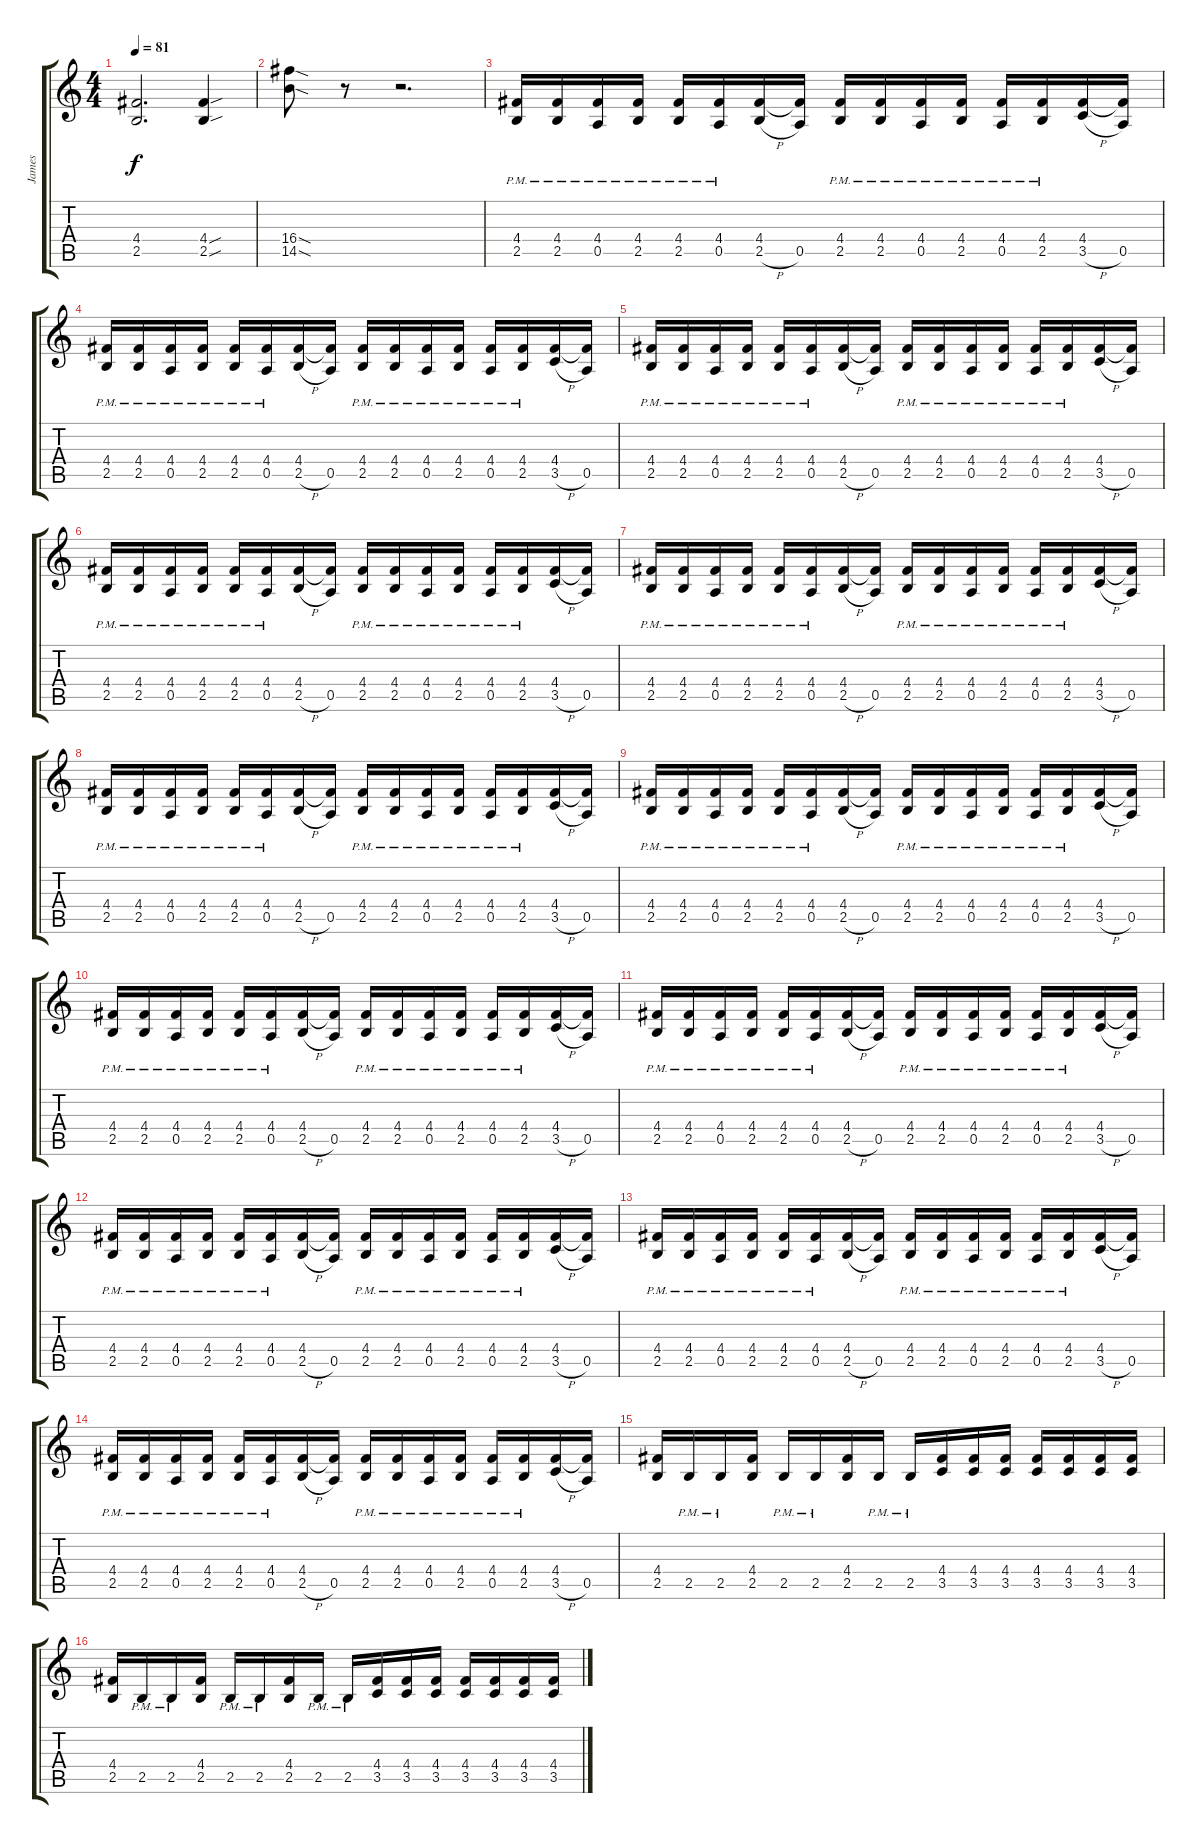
\track ("James" "James") {instrument distortionguitar}
\staff {score tabs}
\tuning (E4 B3 G3 D3 A2 E2) {hide}
\ts (4 4)
\tempo 81
\clef g2
\ks c
(4.4 2.5).2{d dy f} (4.4{sou} 2.5{sou}).4 |
(16.4{sod} 14.5{sod}).8 r.8 r.2{d} |
(4.4{pm} 2.5{pm}).16 (4.4{pm} 2.5{pm}).16 (4.4{pm} 0.5{pm}).16 (4.4{pm} 2.5{pm}).16 (4.4{pm} 2.5{pm}).16 (4.4{pm} 0.5{pm}).16 (4.4 2.5{h}).16 (4.4{t} 0.5).16 (4.4{pm} 2.5{pm}).16 (4.4{pm} 2.5{pm}).16 (4.4{pm} 0.5{pm}).16 (4.4{pm} 2.5{pm}).16 (4.4{pm} 0.5{pm}).16 (4.4{pm} 2.5{pm}).16 (4.4 3.5{h}).16 (4.4{t} 0.5).16 |
(4.4{pm} 2.5{pm}).16 (4.4{pm} 2.5{pm}).16 (4.4{pm} 0.5{pm}).16 (4.4{pm} 2.5{pm}).16 (4.4{pm} 2.5{pm}).16 (4.4{pm} 0.5{pm}).16 (4.4 2.5{h}).16 (4.4{t} 0.5).16 (4.4{pm} 2.5{pm}).16 (4.4{pm} 2.5{pm}).16 (4.4{pm} 0.5{pm}).16 (4.4{pm} 2.5{pm}).16 (4.4{pm} 0.5{pm}).16 (4.4{pm} 2.5{pm}).16 (4.4 3.5{h}).16 (4.4{t} 0.5).16 |
(4.4{pm} 2.5{pm}).16 (4.4{pm} 2.5{pm}).16 (4.4{pm} 0.5{pm}).16 (4.4{pm} 2.5{pm}).16 (4.4{pm} 2.5{pm}).16 (4.4{pm} 0.5{pm}).16 (4.4 2.5{h}).16 (4.4{t} 0.5).16 (4.4{pm} 2.5{pm}).16 (4.4{pm} 2.5{pm}).16 (4.4{pm} 0.5{pm}).16 (4.4{pm} 2.5{pm}).16 (4.4{pm} 0.5{pm}).16 (4.4{pm} 2.5{pm}).16 (4.4 3.5{h}).16 (4.4{t} 0.5).16 |
(4.4{pm} 2.5{pm}).16 (4.4{pm} 2.5{pm}).16 (4.4{pm} 0.5{pm}).16 (4.4{pm} 2.5{pm}).16 (4.4{pm} 2.5{pm}).16 (4.4{pm} 0.5{pm}).16 (4.4 2.5{h}).16 (4.4{t} 0.5).16 (4.4{pm} 2.5{pm}).16 (4.4{pm} 2.5{pm}).16 (4.4{pm} 0.5{pm}).16 (4.4{pm} 2.5{pm}).16 (4.4{pm} 0.5{pm}).16 (4.4{pm} 2.5{pm}).16 (4.4 3.5{h}).16 (4.4{t} 0.5).16 |
(4.4{pm} 2.5{pm}).16{volume 5} (4.4{pm} 2.5{pm}).16 (4.4{pm} 0.5{pm}).16 (4.4{pm} 2.5{pm}).16 (4.4{pm} 2.5{pm}).16 (4.4{pm} 0.5{pm}).16 (4.4 2.5{h}).16 (4.4{t} 0.5).16 (4.4{pm} 2.5{pm}).16 (4.4{pm} 2.5{pm}).16 (4.4{pm} 0.5{pm}).16 (4.4{pm} 2.5{pm}).16 (4.4{pm} 0.5{pm}).16 (4.4{pm} 2.5{pm}).16 (4.4 3.5{h}).16 (4.4{t} 0.5).16 |
(4.4{pm} 2.5{pm}).16 (4.4{pm} 2.5{pm}).16 (4.4{pm} 0.5{pm}).16 (4.4{pm} 2.5{pm}).16 (4.4{pm} 2.5{pm}).16 (4.4{pm} 0.5{pm}).16 (4.4 2.5{h}).16 (4.4{t} 0.5).16 (4.4{pm} 2.5{pm}).16 (4.4{pm} 2.5{pm}).16 (4.4{pm} 0.5{pm}).16 (4.4{pm} 2.5{pm}).16 (4.4{pm} 0.5{pm}).16 (4.4{pm} 2.5{pm}).16 (4.4 3.5{h}).16 (4.4{t} 0.5).16 |
(4.4{pm} 2.5{pm}).16 (4.4{pm} 2.5{pm}).16 (4.4{pm} 0.5{pm}).16 (4.4{pm} 2.5{pm}).16 (4.4{pm} 2.5{pm}).16 (4.4{pm} 0.5{pm}).16 (4.4 2.5{h}).16 (4.4{t} 0.5).16 (4.4{pm} 2.5{pm}).16 (4.4{pm} 2.5{pm}).16 (4.4{pm} 0.5{pm}).16 (4.4{pm} 2.5{pm}).16 (4.4{pm} 0.5{pm}).16 (4.4{pm} 2.5{pm}).16 (4.4 3.5{h}).16 (4.4{t} 0.5).16 |
(4.4{pm} 2.5{pm}).16 (4.4{pm} 2.5{pm}).16 (4.4{pm} 0.5{pm}).16 (4.4{pm} 2.5{pm}).16 (4.4{pm} 2.5{pm}).16 (4.4{pm} 0.5{pm}).16 (4.4 2.5{h}).16 (4.4{t} 0.5).16 (4.4{pm} 2.5{pm}).16 (4.4{pm} 2.5{pm}).16 (4.4{pm} 0.5{pm}).16 (4.4{pm} 2.5{pm}).16 (4.4{pm} 0.5{pm}).16 (4.4{pm} 2.5{pm}).16 (4.4 3.5{h}).16 (4.4{t} 0.5).16 |
(4.4{pm} 2.5{pm}).16 (4.4{pm} 2.5{pm}).16 (4.4{pm} 0.5{pm}).16 (4.4{pm} 2.5{pm}).16 (4.4{pm} 2.5{pm}).16 (4.4{pm} 0.5{pm}).16 (4.4 2.5{h}).16 (4.4{t} 0.5).16 (4.4{pm} 2.5{pm}).16 (4.4{pm} 2.5{pm}).16 (4.4{pm} 0.5{pm}).16 (4.4{pm} 2.5{pm}).16 (4.4{pm} 0.5{pm}).16 (4.4{pm} 2.5{pm}).16 (4.4 3.5{h}).16 (4.4{t} 0.5).16 |
(4.4{pm} 2.5{pm}).16 (4.4{pm} 2.5{pm}).16 (4.4{pm} 0.5{pm}).16 (4.4{pm} 2.5{pm}).16 (4.4{pm} 2.5{pm}).16 (4.4{pm} 0.5{pm}).16 (4.4 2.5{h}).16 (4.4{t} 0.5).16 (4.4{pm} 2.5{pm}).16 (4.4{pm} 2.5{pm}).16 (4.4{pm} 0.5{pm}).16 (4.4{pm} 2.5{pm}).16 (4.4{pm} 0.5{pm}).16 (4.4{pm} 2.5{pm}).16 (4.4 3.5{h}).16 (4.4{t} 0.5).16 |
(4.4{pm} 2.5{pm}).16 (4.4{pm} 2.5{pm}).16 (4.4{pm} 0.5{pm}).16 (4.4{pm} 2.5{pm}).16 (4.4{pm} 2.5{pm}).16 (4.4{pm} 0.5{pm}).16 (4.4 2.5{h}).16 (4.4{t} 0.5).16 (4.4{pm} 2.5{pm}).16 (4.4{pm} 2.5{pm}).16 (4.4{pm} 0.5{pm}).16 (4.4{pm} 2.5{pm}).16 (4.4{pm} 0.5{pm}).16 (4.4{pm} 2.5{pm}).16 (4.4 3.5{h}).16 (4.4{t} 0.5).16 |
(4.4{pm} 2.5{pm}).16 (4.4{pm} 2.5{pm}).16 (4.4{pm} 0.5{pm}).16 (4.4{pm} 2.5{pm}).16 (4.4{pm} 2.5{pm}).16 (4.4{pm} 0.5{pm}).16 (4.4 2.5{h}).16 (4.4{t} 0.5).16 (4.4{pm} 2.5{pm}).16 (4.4{pm} 2.5{pm}).16 (4.4{pm} 0.5{pm}).16 (4.4{pm} 2.5{pm}).16 (4.4{pm} 0.5{pm}).16 (4.4{pm} 2.5{pm}).16 (4.4 3.5{h}).16 (4.4{t} 0.5).16 |
(4.4 2.5).16{volume 6} 2.5{pm}.16 2.5{pm}.16 (4.4 2.5).16 2.5{pm}.16 2.5{pm}.16 (4.4 2.5).16 2.5{pm}.16 2.5{pm}.16 (4.4 3.5).16 (4.4 3.5).16 (4.4 3.5).16 (4.4 3.5).16 (4.4 3.5).16 (4.4 3.5).16 (4.4 3.5).16 |
(4.4 2.5).16 2.5{pm}.16 2.5{pm}.16 (4.4 2.5).16 2.5{pm}.16 2.5{pm}.16 (4.4 2.5).16 2.5{pm}.16 2.5{pm}.16 (4.4 3.5).16 (4.4 3.5).16 (4.4 3.5).16 (4.4 3.5).16 (4.4 3.5).16 (4.4 3.5).16 (4.4 3.5).16
